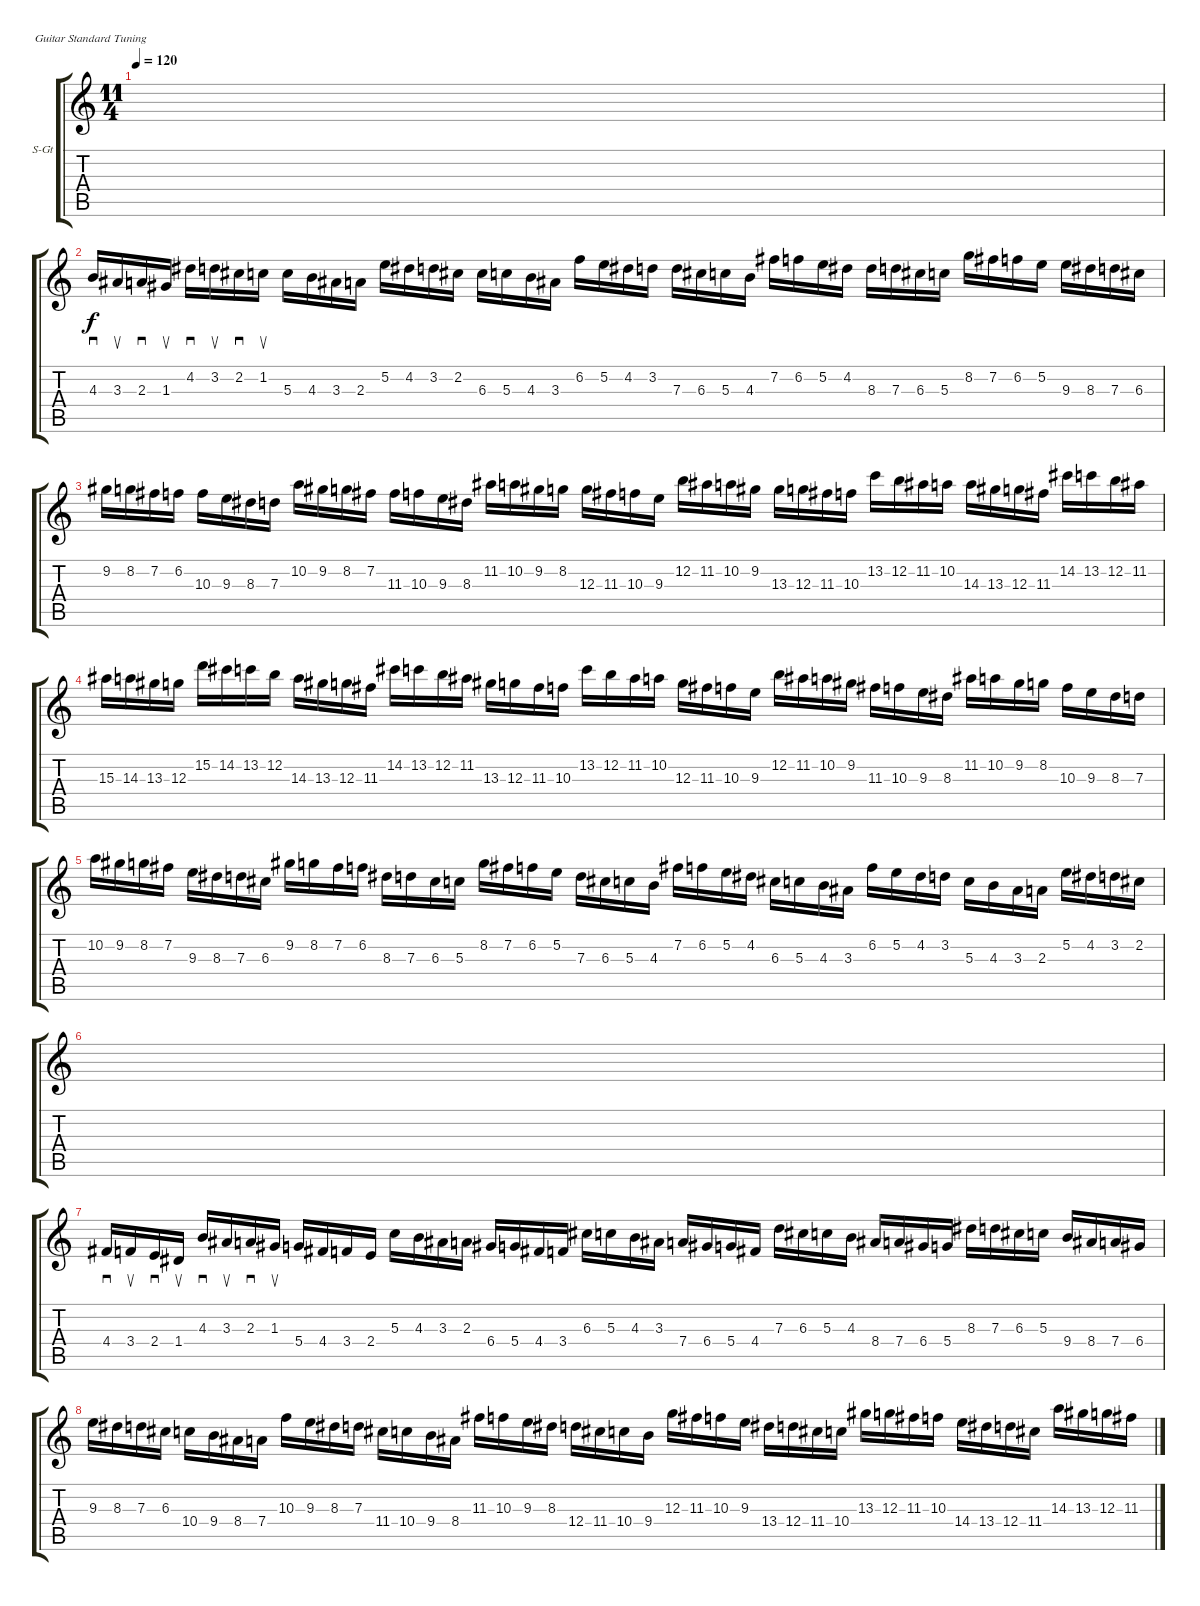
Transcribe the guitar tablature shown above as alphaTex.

\defaultSystemsLayout 4
\bracketExtendMode groupsimilarinstruments
\firstSystemTrackNameOrientation horizontal
\otherSystemsTrackNameOrientation horizontal
\track ("Steel Guitar" "S-Gt") {instrument acousticguitarsteel}
\staff {score tabs}
\tuning (E4 B3 G3 D3 A2 E2)
\ts (11 4)
\tempo 120
\clef g2
\ks c
|
4.3.16{sd} 3.3.16{su} 2.3.16{sd} 1.3.16{su} 4.2.16{sd} 3.2.16{su} 2.2.16{sd} 1.2.16{su} 5.3.16 4.3.16 3.3.16 2.3.16 5.2.16 4.2.16 3.2.16 2.2.16 6.3.16 5.3.16 4.3.16 3.3.16 6.2.16 5.2.16 4.2.16 3.2.16 7.3.16 6.3.16 5.3.16 4.3.16 7.2.16 6.2.16 5.2.16 4.2.16 8.3.16 7.3.16 6.3.16 5.3.16 8.2.16 7.2.16 6.2.16 5.2.16 9.3.16 8.3.16 7.3.16 6.3.16 |
9.2.16 8.2.16 7.2.16 6.2.16 10.3.16 9.3.16 8.3.16 7.3.16 10.2.16 9.2.16 8.2.16 7.2.16 11.3.16 10.3.16 9.3.16 8.3.16 11.2.16 10.2.16 9.2.16 8.2.16 12.3.16 11.3.16 10.3.16 9.3.16 12.2.16 11.2.16 10.2.16 9.2.16 13.3.16 12.3.16 11.3.16 10.3.16 13.2.16 12.2.16 11.2.16 10.2.16 14.3.16 13.3.16 12.3.16 11.3.16 14.2.16 13.2.16 12.2.16 11.2.16 |
15.3.16 14.3.16 13.3.16 12.3.16 15.2.16 14.2.16 13.2.16 12.2.16 14.3.16 13.3.16 12.3.16 11.3.16 14.2.16 13.2.16 12.2.16 11.2.16 13.3.16 12.3.16 11.3.16 10.3.16 13.2.16 12.2.16 11.2.16 10.2.16 12.3.16 11.3.16 10.3.16 9.3.16 12.2.16 11.2.16 10.2.16 9.2.16 11.3.16 10.3.16 9.3.16 8.3.16 11.2.16 10.2.16 9.2.16 8.2.16 10.3.16 9.3.16 8.3.16 7.3.16 |
10.2.16 9.2.16 8.2.16 7.2.16 9.3.16 8.3.16 7.3.16 6.3.16 9.2.16 8.2.16 7.2.16 6.2.16 8.3.16 7.3.16 6.3.16 5.3.16 8.2.16 7.2.16 6.2.16 5.2.16 7.3.16 6.3.16 5.3.16 4.3.16 7.2.16 6.2.16 5.2.16 4.2.16 6.3.16 5.3.16 4.3.16 3.3.16 6.2.16 5.2.16 4.2.16 3.2.16 5.3.16 4.3.16 3.3.16 2.3.16 5.2.16 4.2.16 3.2.16 2.2.16 |
|
4.4.16{sd} 3.4.16{su} 2.4.16{sd} 1.4.16{su} 4.3.16{sd} 3.3.16{su} 2.3.16{sd} 1.3.16{su} 5.4.16 4.4.16 3.4.16 2.4.16 5.3.16 4.3.16 3.3.16 2.3.16 6.4.16 5.4.16 4.4.16 3.4.16 6.3.16 5.3.16 4.3.16 3.3.16 7.4.16 6.4.16 5.4.16 4.4.16 7.3.16 6.3.16 5.3.16 4.3.16 8.4.16 7.4.16 6.4.16 5.4.16 8.3.16 7.3.16 6.3.16 5.3.16 9.4.16 8.4.16 7.4.16 6.4.16 |
9.3.16 8.3.16 7.3.16 6.3.16 10.4.16 9.4.16 8.4.16 7.4.16 10.3.16 9.3.16 8.3.16 7.3.16 11.4.16 10.4.16 9.4.16 8.4.16 11.3.16 10.3.16 9.3.16 8.3.16 12.4.16 11.4.16 10.4.16 9.4.16 12.3.16 11.3.16 10.3.16 9.3.16 13.4.16 12.4.16 11.4.16 10.4.16 13.3.16 12.3.16 11.3.16 10.3.16 14.4.16 13.4.16 12.4.16 11.4.16 14.3.16 13.3.16 12.3.16 11.3.16
